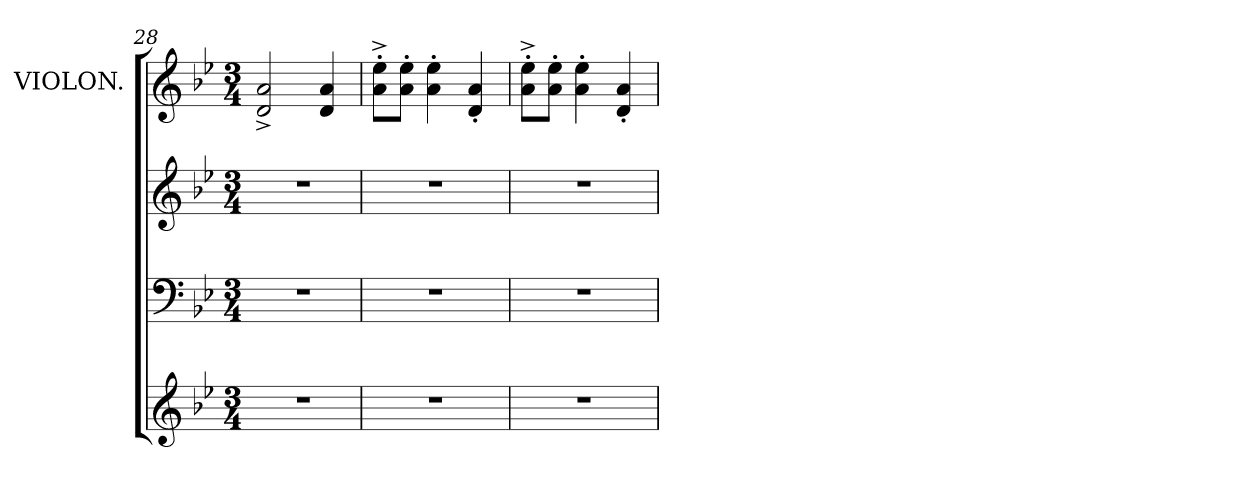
**kern	**kern	**kern	**kern
*part3	*part2	*part2	*part1
*staff4	*staff3	*staff2	*staff1
*	*	*	*I"VIOLON.
*clefG2	*clefF4	*clefG2	*clefG2
*k[b-e-]	*k[b-e-]	*k[b-e-]	*k[b-e-]
*B-:	*B-:	*B-:	*B-:
*M3/4	*M3/4	*M3/4	*M3/4
=28	=28	=28	=28
!LO:N:vis=1	!LO:N:vis=1	!LO:N:vis=1	!
2.r	2.r	2.r	2d/^> 2a/^>
.	.	.	4d/ 4a/
=29	=29	=29	=29
!LO:N:vis=1	!LO:N:vis=1	!LO:N:vis=1	!
2.r	2.r	2.r	8a\^>'> 8ee-\^>'>L
.	.	.	8a\'> 8ee-\'>J
.	.	.	4a\'> 4ee-\'>
.	.	.	4d/'< 4a/'<
=30	=30	=30	=30
!LO:N:vis=1	!LO:N:vis=1	!LO:N:vis=1	!
2.r	2.r	2.r	8a\^>'> 8ee-\^>'>L
.	.	.	8a\'> 8ee-\'>J
.	.	.	4a\'> 4ee-\'>
.	.	.	4d/'< 4a/'<
=	=	=	=
*-	*-	*-	*-
